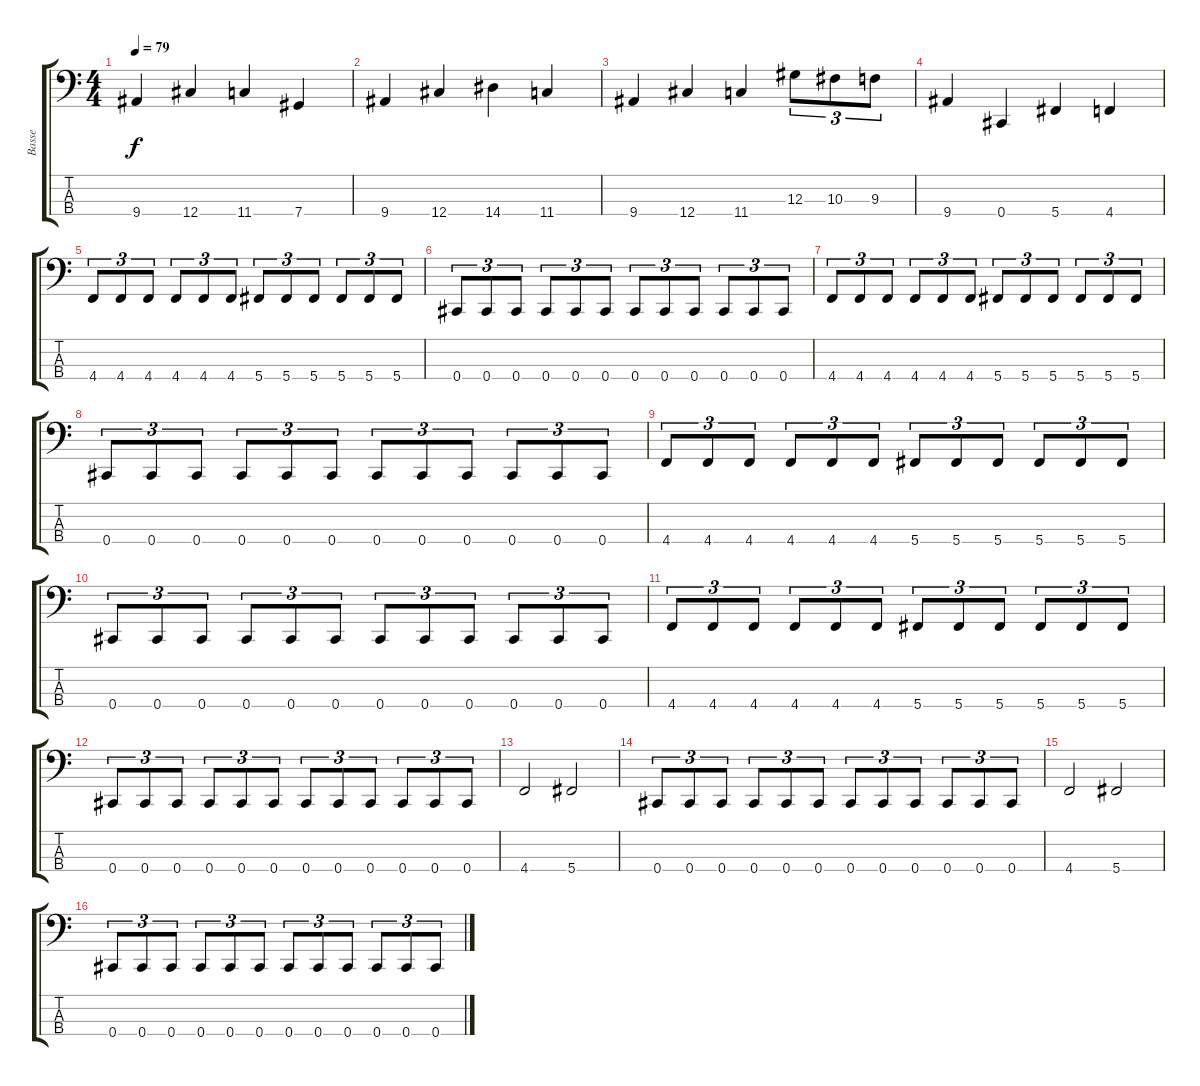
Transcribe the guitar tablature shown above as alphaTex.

\track ("Basse" "Basse") {instrument electricbassfinger}
\staff {score tabs}
\tuning (Gb2 Db2 Ab1 Db1) {hide}
\ts (4 4)
\tempo 79
\clef f4
\ks c
9.4.4{dy f} 12.4.4 11.4.4 7.4.4 |
9.4.4 12.4.4 14.4.4 11.4.4 |
9.4.4 12.4.4 11.4.4 12.3.8{tu (3 2)} 10.3.8{tu (3 2)} 9.3.8{tu (3 2)} |
9.4.4 0.4.4 5.4.4 4.4.4 |
4.4.8{tu (3 2)} 4.4.8{tu (3 2)} 4.4.8{tu (3 2)} 4.4.8{tu (3 2)} 4.4.8{tu (3 2)} 4.4.8{tu (3 2)} 5.4.8{tu (3 2)} 5.4.8{tu (3 2)} 5.4.8{tu (3 2)} 5.4.8{tu (3 2)} 5.4.8{tu (3 2)} 5.4.8{tu (3 2)} |
0.4.8{tu (3 2)} 0.4.8{tu (3 2)} 0.4.8{tu (3 2)} 0.4.8{tu (3 2)} 0.4.8{tu (3 2)} 0.4.8{tu (3 2)} 0.4.8{tu (3 2)} 0.4.8{tu (3 2)} 0.4.8{tu (3 2)} 0.4.8{tu (3 2)} 0.4.8{tu (3 2)} 0.4.8{tu (3 2)} |
4.4.8{tu (3 2)} 4.4.8{tu (3 2)} 4.4.8{tu (3 2)} 4.4.8{tu (3 2)} 4.4.8{tu (3 2)} 4.4.8{tu (3 2)} 5.4.8{tu (3 2)} 5.4.8{tu (3 2)} 5.4.8{tu (3 2)} 5.4.8{tu (3 2)} 5.4.8{tu (3 2)} 5.4.8{tu (3 2)} |
0.4.8{tu (3 2)} 0.4.8{tu (3 2)} 0.4.8{tu (3 2)} 0.4.8{tu (3 2)} 0.4.8{tu (3 2)} 0.4.8{tu (3 2)} 0.4.8{tu (3 2)} 0.4.8{tu (3 2)} 0.4.8{tu (3 2)} 0.4.8{tu (3 2)} 0.4.8{tu (3 2)} 0.4.8{tu (3 2)} |
4.4.8{tu (3 2)} 4.4.8{tu (3 2)} 4.4.8{tu (3 2)} 4.4.8{tu (3 2)} 4.4.8{tu (3 2)} 4.4.8{tu (3 2)} 5.4.8{tu (3 2)} 5.4.8{tu (3 2)} 5.4.8{tu (3 2)} 5.4.8{tu (3 2)} 5.4.8{tu (3 2)} 5.4.8{tu (3 2)} |
0.4.8{tu (3 2)} 0.4.8{tu (3 2)} 0.4.8{tu (3 2)} 0.4.8{tu (3 2)} 0.4.8{tu (3 2)} 0.4.8{tu (3 2)} 0.4.8{tu (3 2)} 0.4.8{tu (3 2)} 0.4.8{tu (3 2)} 0.4.8{tu (3 2)} 0.4.8{tu (3 2)} 0.4.8{tu (3 2)} |
4.4.8{tu (3 2)} 4.4.8{tu (3 2)} 4.4.8{tu (3 2)} 4.4.8{tu (3 2)} 4.4.8{tu (3 2)} 4.4.8{tu (3 2)} 5.4.8{tu (3 2)} 5.4.8{tu (3 2)} 5.4.8{tu (3 2)} 5.4.8{tu (3 2)} 5.4.8{tu (3 2)} 5.4.8{tu (3 2)} |
0.4.8{tu (3 2)} 0.4.8{tu (3 2)} 0.4.8{tu (3 2)} 0.4.8{tu (3 2)} 0.4.8{tu (3 2)} 0.4.8{tu (3 2)} 0.4.8{tu (3 2)} 0.4.8{tu (3 2)} 0.4.8{tu (3 2)} 0.4.8{tu (3 2)} 0.4.8{tu (3 2)} 0.4.8{tu (3 2)} |
4.4.2 5.4.2 |
0.4.8{tu (3 2)} 0.4.8{tu (3 2)} 0.4.8{tu (3 2)} 0.4.8{tu (3 2)} 0.4.8{tu (3 2)} 0.4.8{tu (3 2)} 0.4.8{tu (3 2)} 0.4.8{tu (3 2)} 0.4.8{tu (3 2)} 0.4.8{tu (3 2)} 0.4.8{tu (3 2)} 0.4.8{tu (3 2)} |
4.4.2 5.4.2 |
0.4.8{tu (3 2)} 0.4.8{tu (3 2)} 0.4.8{tu (3 2)} 0.4.8{tu (3 2)} 0.4.8{tu (3 2)} 0.4.8{tu (3 2)} 0.4.8{tu (3 2)} 0.4.8{tu (3 2)} 0.4.8{tu (3 2)} 0.4.8{tu (3 2)} 0.4.8{tu (3 2)} 0.4.8{tu (3 2)}
